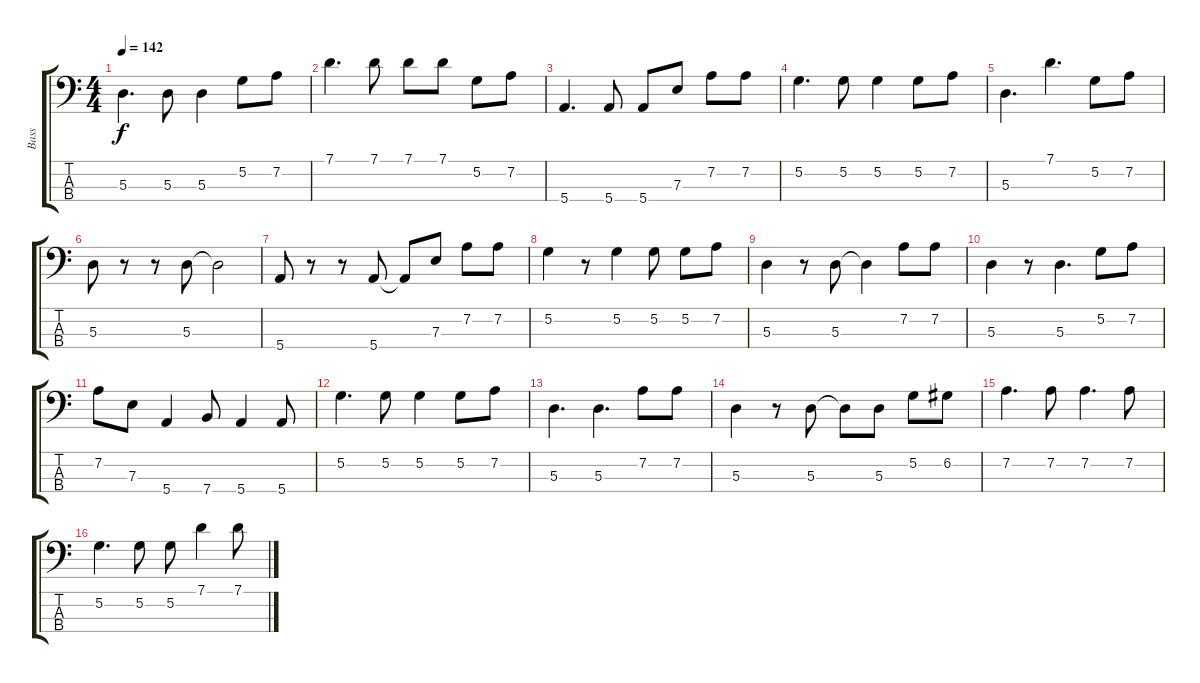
\track ("Bass" "Bass") {instrument electricbasspick}
\staff {score tabs}
\tuning (G2 D2 A1 E1) {hide}
\ts (4 4)
\tempo 142
\clef f4
\ks c
5.3.4{d dy f} 5.3.8 5.3.4 5.2.8 7.2.8 |
7.1.4{d} 7.1.8 7.1.8 7.1.8 5.2.8 7.2.8 |
5.4.4{d} 5.4.8 5.4.8 7.3.8 7.2.8 7.2.8 |
5.2.4{d} 5.2.8 5.2.4 5.2.8 7.2.8 |
5.3.4{d} 7.1.4{d} 5.2.8 7.2.8 |
5.3.8 r.8 r.8 5.3.8 5.3{t}.2 |
5.4.8 r.8 r.8 5.4.8 5.4{t}.8 7.3.8 7.2.8 7.2.8 |
5.2.4 r.8 5.2.4 5.2.8 5.2.8 7.2.8 |
5.3.4 r.8 5.3.8 5.3{t}.4 7.2.8 7.2.8 |
5.3.4 r.8 5.3.4{d} 5.2.8 7.2.8 |
7.2.8 7.3.8 5.4.4 7.4.8 5.4.4 5.4.8 |
5.2.4{d} 5.2.8 5.2.4 5.2.8 7.2.8 |
5.3.4{d} 5.3.4{d} 7.2.8 7.2.8 |
5.3.4 r.8 5.3.8 5.3{t}.8 5.3.8 5.2.8 6.2.8 |
7.2.4{d} 7.2.8 7.2.4{d} 7.2.8 |
5.2.4{d} 5.2.8 5.2.8 7.1.4 7.1.8
